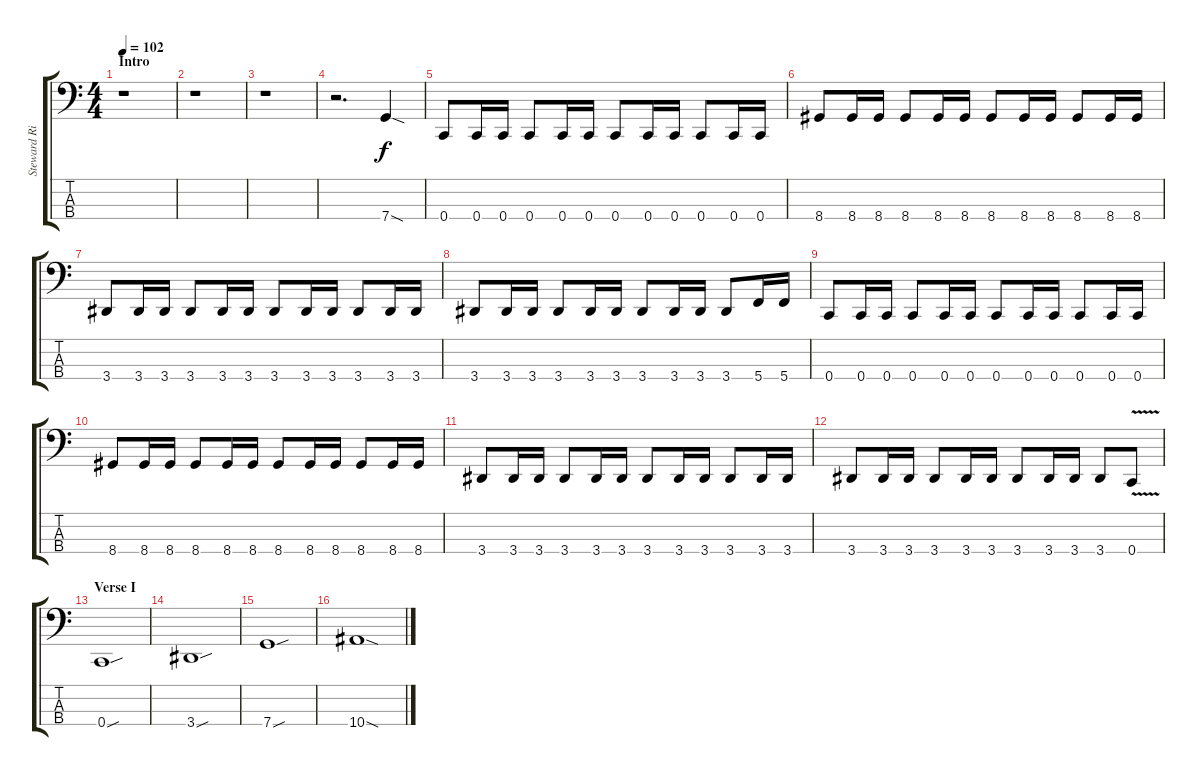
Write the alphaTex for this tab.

\track ("Steward Richrdson - Bass" "Steward Ri") {instrument electricbassfinger}
\staff {score tabs}
\tuning (F2 C2 G1 C1) {hide}
\ts (4 4)
\section ("" "Intro ")
\tempo 102
\clef f4
\ks c
r.1{dy f instrument electricbassfinger} |
r.1 |
r.1 |
r.2{d} 7.4{sod}.4 |
0.4.8 0.4.16 0.4.16 0.4.8 0.4.16 0.4.16 0.4.8 0.4.16 0.4.16 0.4.8 0.4.16 0.4.16 |
8.4.8 8.4.16 8.4.16 8.4.8 8.4.16 8.4.16 8.4.8 8.4.16 8.4.16 8.4.8 8.4.16 8.4.16 |
3.4.8 3.4.16 3.4.16 3.4.8 3.4.16 3.4.16 3.4.8 3.4.16 3.4.16 3.4.8 3.4.16 3.4.16 |
3.4.8 3.4.16 3.4.16 3.4.8 3.4.16 3.4.16 3.4.8 3.4.16 3.4.16 3.4.8 5.4.16 5.4.16 |
0.4.8 0.4.16 0.4.16 0.4.8 0.4.16 0.4.16 0.4.8 0.4.16 0.4.16 0.4.8 0.4.16 0.4.16 |
8.4.8 8.4.16 8.4.16 8.4.8 8.4.16 8.4.16 8.4.8 8.4.16 8.4.16 8.4.8 8.4.16 8.4.16 |
3.4.8 3.4.16 3.4.16 3.4.8 3.4.16 3.4.16 3.4.8 3.4.16 3.4.16 3.4.8 3.4.16 3.4.16 |
3.4.8 3.4.16 3.4.16 3.4.8 3.4.16 3.4.16 3.4.8 3.4.16 3.4.16 3.4.8 0.4{v}.8 |
\section ("" "Verse I")
0.4{sou}.1 |
3.4{sou}.1 |
7.4{sou}.1 |
10.4{sod}.1
